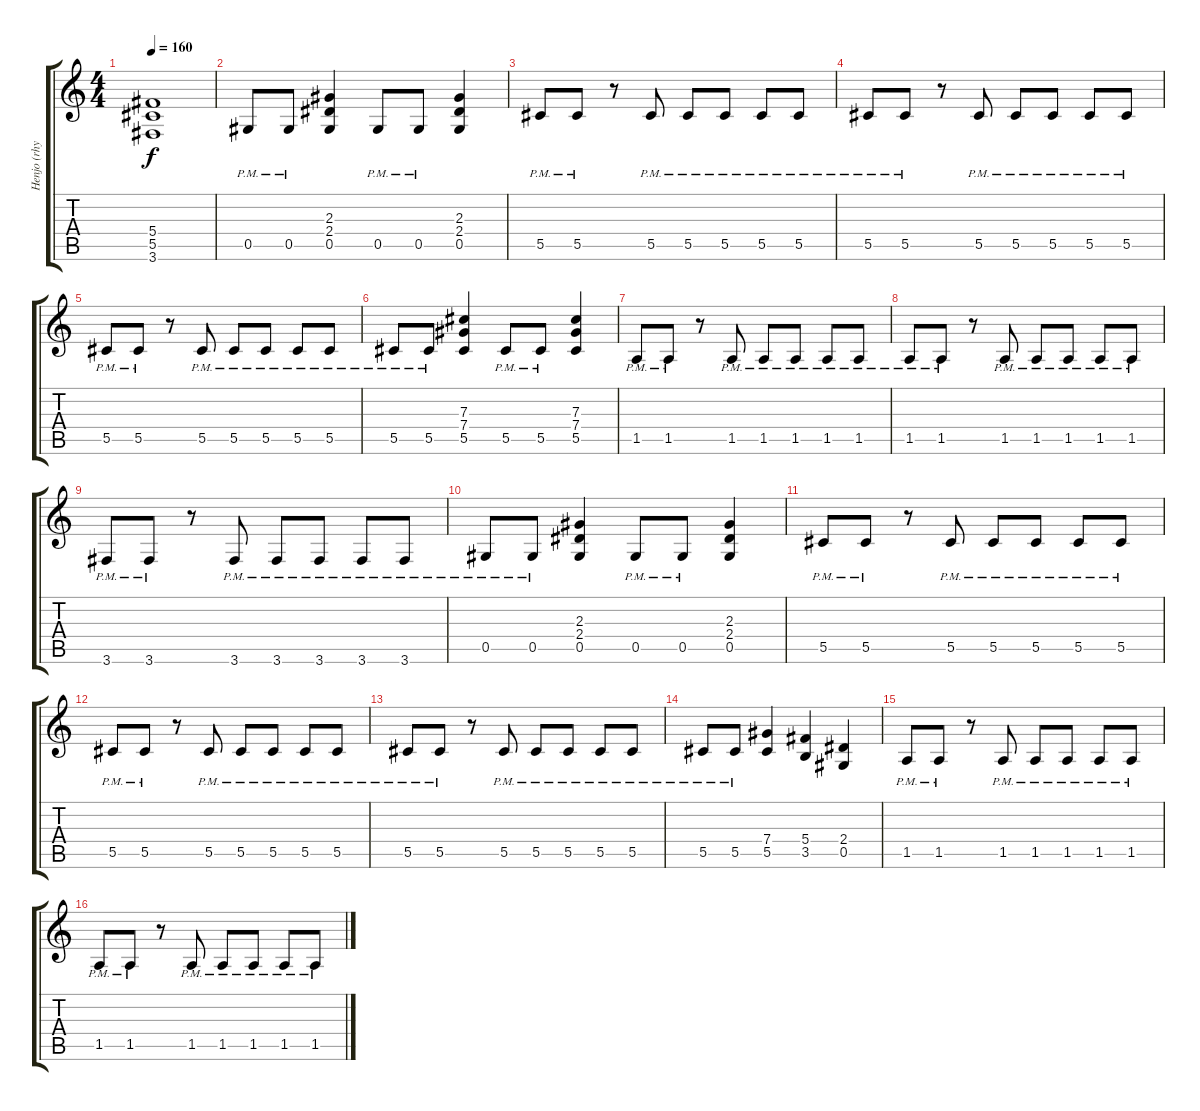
\track ("Henjo (rhythm)" "Henjo (rhy") {instrument distortionguitar}
\staff {score tabs}
\tuning (Eb4 Bb3 Gb3 Db3 Ab2 Eb2) {hide}
\ts (4 4)
\tempo 160
\clef g2
\ks c
(5.4 5.5 3.6).1{dy f} |
0.5{pm}.8 0.5{pm}.8 (2.3 2.4 0.5).4 0.5{pm}.8 0.5{pm}.8 (2.3 2.4 0.5).4 |
5.5{pm}.8 5.5{pm}.8 r.8 5.5{pm}.8 5.5{pm}.8 5.5{pm}.8 5.5{pm}.8 5.5{pm}.8 |
5.5{pm}.8 5.5{pm}.8 r.8 5.5{pm}.8 5.5{pm}.8 5.5{pm}.8 5.5{pm}.8 5.5{pm}.8 |
5.5{pm}.8 5.5{pm}.8 r.8 5.5{pm}.8 5.5{pm}.8 5.5{pm}.8 5.5{pm}.8 5.5{pm}.8 |
5.5{pm}.8 5.5{pm}.8 (7.3 7.4 5.5).4 5.5{pm}.8 5.5{pm}.8 (7.3 7.4 5.5).4 |
1.5{pm}.8 1.5{pm}.8 r.8 1.5{pm}.8 1.5{pm}.8 1.5{pm}.8 1.5{pm}.8 1.5{pm}.8 |
1.5{pm}.8 1.5{pm}.8 r.8 1.5{pm}.8 1.5{pm}.8 1.5{pm}.8 1.5{pm}.8 1.5{pm}.8 |
3.6{pm}.8 3.6{pm}.8 r.8 3.6{pm}.8 3.6{pm}.8 3.6{pm}.8 3.6{pm}.8 3.6{pm}.8 |
0.5{pm}.8 0.5{pm}.8 (2.3 2.4 0.5).4 0.5{pm}.8 0.5{pm}.8 (2.3 2.4 0.5).4 |
5.5{pm}.8 5.5{pm}.8 r.8 5.5{pm}.8 5.5{pm}.8 5.5{pm}.8 5.5{pm}.8 5.5{pm}.8 |
5.5{pm}.8 5.5{pm}.8 r.8 5.5{pm}.8 5.5{pm}.8 5.5{pm}.8 5.5{pm}.8 5.5{pm}.8 |
5.5{pm}.8 5.5{pm}.8 r.8 5.5{pm}.8 5.5{pm}.8 5.5{pm}.8 5.5{pm}.8 5.5{pm}.8 |
5.5{pm}.8 5.5{pm}.8 (7.4 5.5).4 (5.4 3.5).4 (2.4 0.5).4 |
1.5{pm}.8 1.5{pm}.8 r.8 1.5{pm}.8 1.5{pm}.8 1.5{pm}.8 1.5{pm}.8 1.5{pm}.8 |
1.5{pm}.8 1.5{pm}.8 r.8 1.5{pm}.8 1.5{pm}.8 1.5{pm}.8 1.5{pm}.8 1.5{pm}.8
